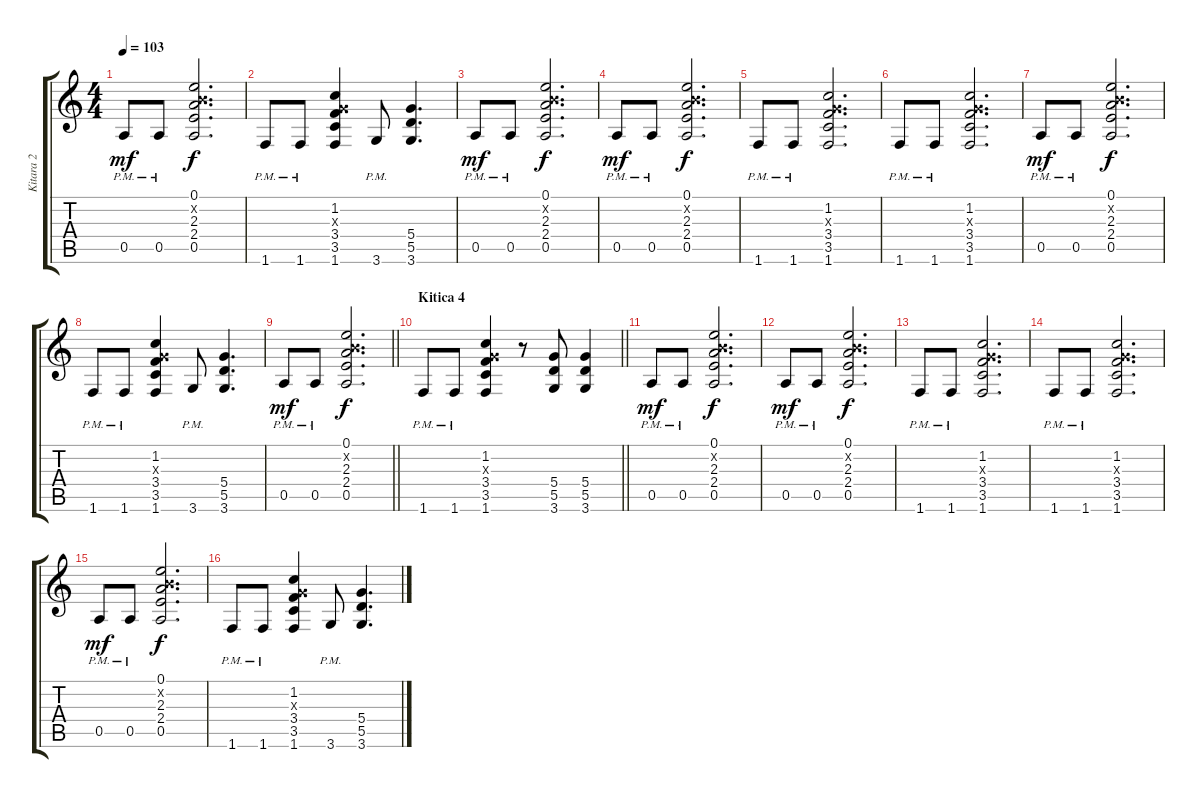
\track ("Kitara 2" "Kitara 2") {instrument overdrivenguitar}
\staff {score tabs}
\tuning (E4 B3 G3 D3 A2 E2) {hide}
\ts (4 4)
\tempo 103
\clef g2
\ks aminor
0.5{pm}.8{dy mf} 0.5{pm}.8 (0.1 0.2{x} 2.3 2.4 0.5).2{d dy f} |
1.6{pm}.8 1.6{pm}.8 (1.2 0.3{x} 3.4 3.5 1.6).4 3.6{pm}.8 (5.4 5.5 3.6).4{d} |
0.5{pm}.8{dy mf} 0.5{pm}.8 (0.1 0.2{x} 2.3 2.4 0.5).2{d dy f} |
0.5{pm}.8{dy mf} 0.5{pm}.8 (0.1 0.2{x} 2.3 2.4 0.5).2{d dy f} |
1.6{pm}.8 1.6{pm}.8 (1.2 0.3{x} 3.4 3.5 1.6).2{d} |
1.6{pm}.8 1.6{pm}.8 (1.2 0.3{x} 3.4 3.5 1.6).2{d} |
0.5{pm}.8{dy mf} 0.5{pm}.8 (0.1 0.2{x} 2.3 2.4 0.5).2{d dy f} |
1.6{pm}.8 1.6{pm}.8 (1.2 0.3{x} 3.4 3.5 1.6).4 3.6{pm}.8 (5.4 5.5 3.6).4{d} |
\barLineRight lightlight
0.5{pm}.8{dy mf} 0.5{pm}.8 (0.1 0.2{x} 2.3 2.4 0.5).2{d dy f} |
\section ("" "Kitica 4")
\barLineRight lightlight
1.6{pm}.8 1.6{pm}.8 (1.2 0.3{x} 3.4 3.5 1.6).4 r.8 (5.4 5.5 3.6).8 (5.4 5.5 3.6).4 |
0.5{pm}.8{dy mf} 0.5{pm}.8 (0.1 0.2{x} 2.3 2.4 0.5).2{d dy f} |
0.5{pm}.8{dy mf} 0.5{pm}.8 (0.1 0.2{x} 2.3 2.4 0.5).2{d dy f} |
1.6{pm}.8 1.6{pm}.8 (1.2 0.3{x} 3.4 3.5 1.6).2{d} |
1.6{pm}.8 1.6{pm}.8 (1.2 0.3{x} 3.4 3.5 1.6).2{d} |
0.5{pm}.8{dy mf} 0.5{pm}.8 (0.1 0.2{x} 2.3 2.4 0.5).2{d dy f} |
1.6{pm}.8 1.6{pm}.8 (1.2 0.3{x} 3.4 3.5 1.6).4 3.6{pm}.8 (5.4 5.5 3.6).4{d}
